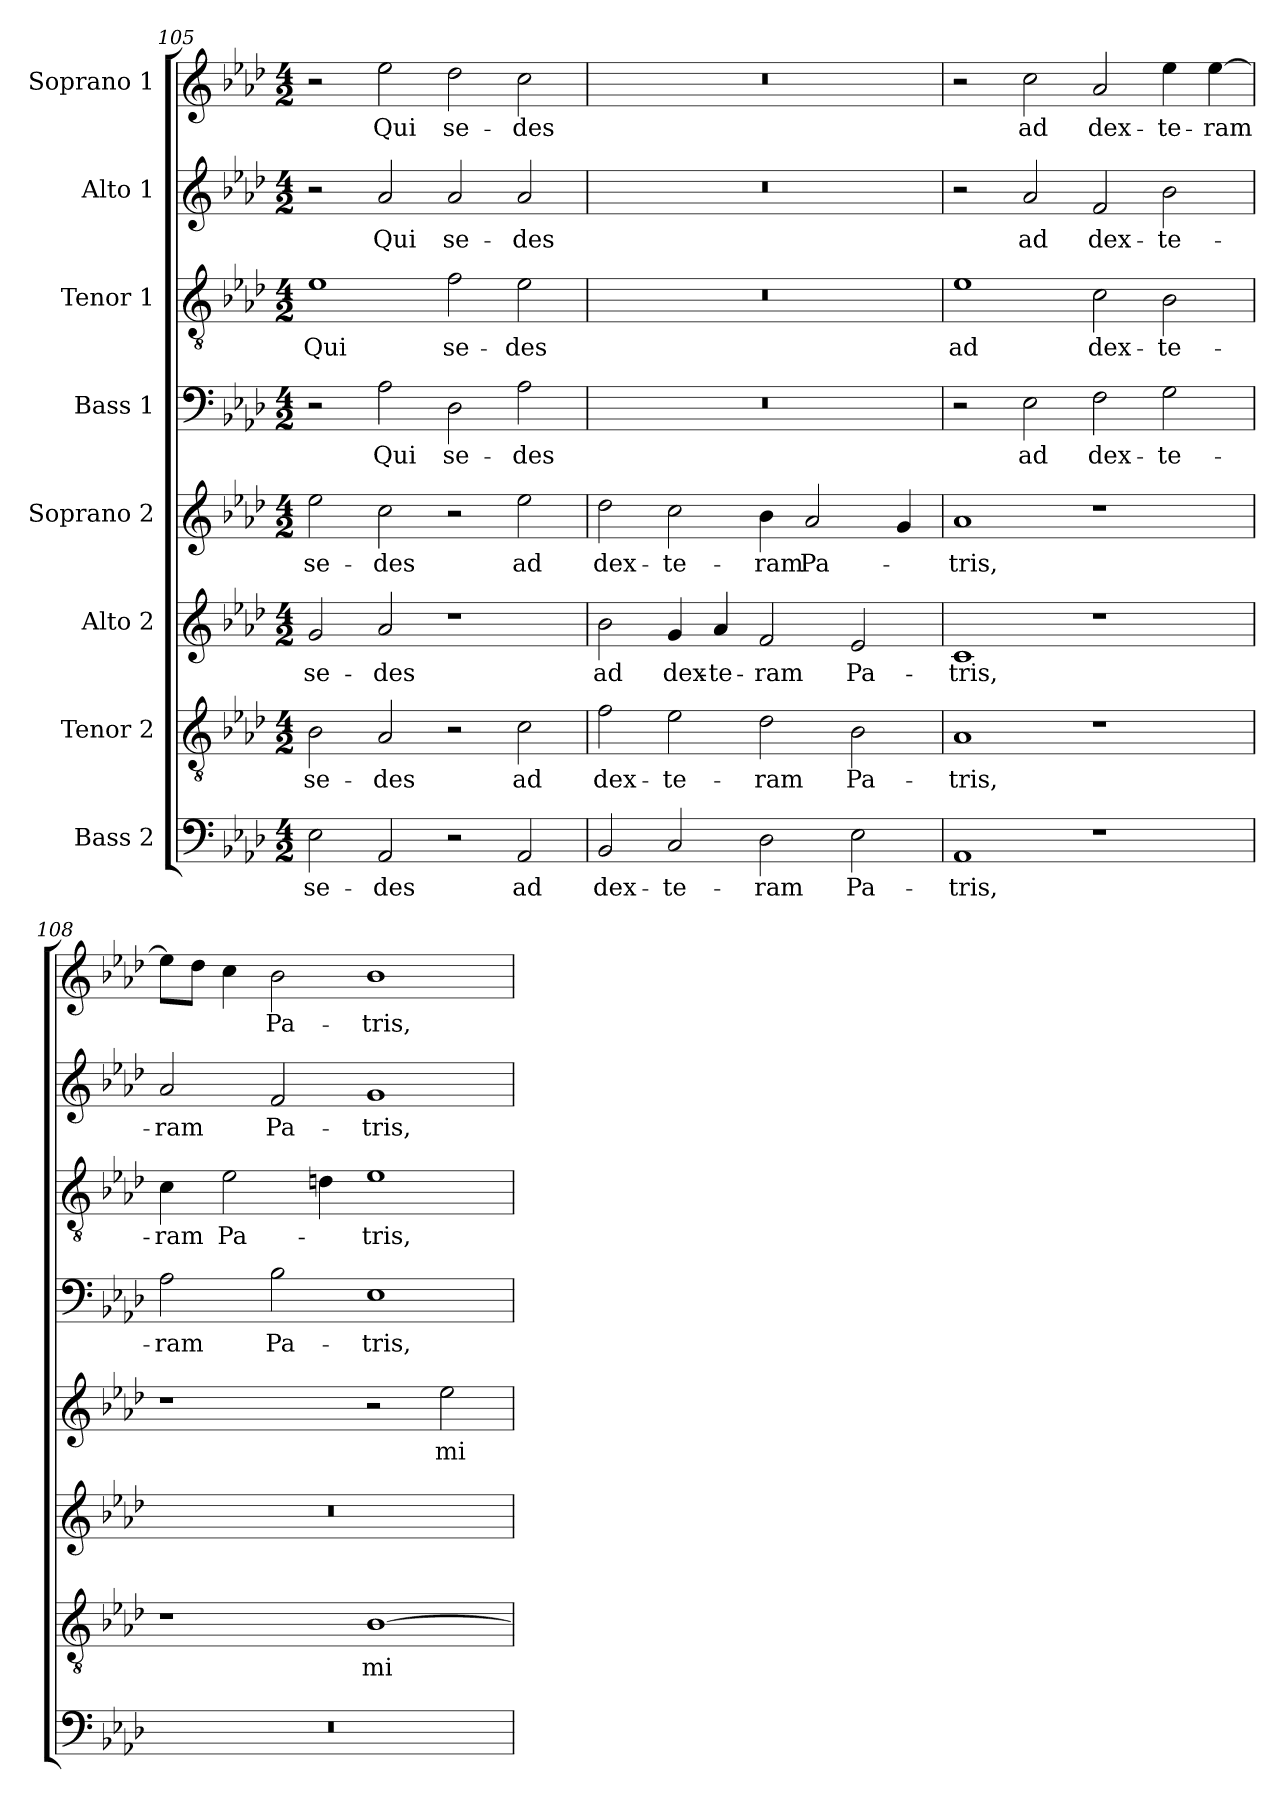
**kern	**text	**kern	**text	**kern	**text	**kern	**text	**kern	**text	**kern	**text	**kern	**text	**kern	**text
*part8	*part8	*part7	*part7	*part6	*part6	*part5	*part5	*part4	*part4	*part3	*part3	*part2	*part2	*part1	*part1
*staff8	*staff8	*staff7	*staff7	*staff6	*staff6	*staff5	*staff5	*staff4	*staff4	*staff3	*staff3	*staff2	*staff2	*staff1	*staff1
*I"Bass 2	*	*I"Tenor 2	*	*I"Alto 2	*	*I"Soprano 2	*	*I"Bass 1	*	*I"Tenor 1	*	*I"Alto 1	*	*I"Soprano 1	*
*clefF4	*	*clefGv2	*	*clefG2	*	*clefG2	*	*clefF4	*	*clefGv2	*	*clefG2	*	*clefG2	*
*k[b-e-a-d-]	*	*k[b-e-a-d-]	*	*k[b-e-a-d-]	*	*k[b-e-a-d-]	*	*k[b-e-a-d-]	*	*k[b-e-a-d-]	*	*k[b-e-a-d-]	*	*k[b-e-a-d-]	*
*A-:	*	*A-:	*	*A-:	*	*A-:	*	*A-:	*	*A-:	*	*A-:	*	*A-:	*
*M4/2	*	*M4/2	*	*M4/2	*	*M4/2	*	*M4/2	*	*M4/2	*	*M4/2	*	*M4/2	*
=105	=105	=105	=105	=105	=105	=105	=105	=105	=105	=105	=105	=105	=105	=105	=105
2E-\	se-	2B-\	se-	2g/	se-	2ee-\	se-	2r	.	1e-	Qui	2r	.	2r	.
2AA-/	-des	2A-/	-des	2a-/	-des	2cc\	-des	2A-\	Qui	.	.	2a-/	Qui	2ee-\	Qui
2r	.	2r	.	1r	.	2r	.	2D-\	se-	2f\	se-	2a-/	se-	2dd-\	se-
2AA-/	ad	2c\	ad	.	.	2ee-\	ad	2A-\	-des	2e-\	-des	2a-/	-des	2cc\	-des
!!LO:PB:g=z
=106	=106	=106	=106	=106	=106	=106	=106	=106	=106	=106	=106	=106	=106	=106	=106
2BB-/	dex-	2f\	dex-	2b-\	ad	2dd-\	dex-	0r	.	0r	.	0r	.	0r	.
2C/	-te-	2e-\	-te-	4g/	dex-	2cc\	-te-	.	.	.	.	.	.	.	.
.	.	.	.	4a-/	-te-	.	.	.	.	.	.	.	.	.	.
2D-\	-ram	2d-\	-ram	2f/	-ram	4b-\	-ram	.	.	.	.	.	.	.	.
.	.	.	.	.	.	2a-/	Pa-	.	.	.	.	.	.	.	.
2E-\	Pa-	2B-\	Pa-	2e-/	Pa-	.	.	.	.	.	.	.	.	.	.
.	.	.	.	.	.	4g/	.	.	.	.	.	.	.	.	.
=107	=107	=107	=107	=107	=107	=107	=107	=107	=107	=107	=107	=107	=107	=107	=107
1AA-	-tris,	1A-	-tris,	1c	-tris,	1a-	-tris,	2r	.	1e-	ad	2r	.	2r	.
.	.	.	.	.	.	.	.	2E-\	ad	.	.	2a-/	ad	2cc\	ad
1r	.	1r	.	1r	.	1r	.	2F\	dex-	2c\	dex-	2f/	dex-	2a-/	dex-
.	.	.	.	.	.	.	.	2G\	-te-	2B-\	-te-	2b-\	-te-	4ee-\	-te-
.	.	.	.	.	.	.	.	.	.	.	.	.	.	[4ee-\	-ram
=108	=108	=108	=108	=108	=108	=108	=108	=108	=108	=108	=108	=108	=108	=108	=108
0r	.	1r	.	0r	.	1r	.	2A-\	-ram	4c\	-ram	2a-/	-ram	8ee-\L]	.
.	.	.	.	.	.	.	.	.	.	.	.	.	.	8dd-\J	.
.	.	.	.	.	.	.	.	.	.	2e-\	Pa-	.	.	4cc\	.
.	.	.	.	.	.	.	.	2B-\	Pa-	.	.	2f/	Pa-	2b-\	Pa-
.	.	.	.	.	.	.	.	.	.	4dn\	.	.	.	.	.
.	.	[1B-	mi-	.	.	2r	.	1E-	-tris,	1e-	-tris,	1g	-tris,	1b-	-tris,
.	.	.	.	.	.	2ee-\	mi-	.	.	.	.	.	.	.	.
=	=	=	=	=	=	=	=	=	=	=	=	=	=	=	=
*-	*-	*-	*-	*-	*-	*-	*-	*-	*-	*-	*-	*-	*-	*-	*-
